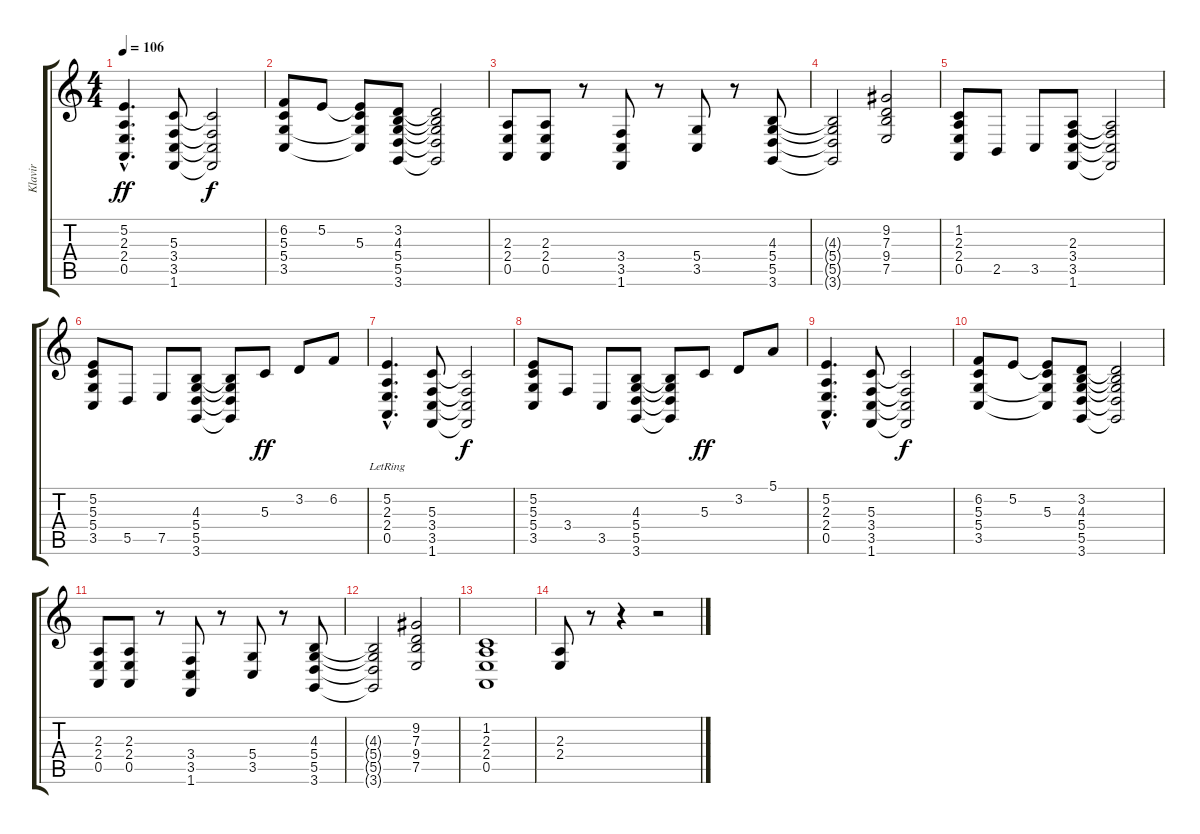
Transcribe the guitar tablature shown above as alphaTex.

\track ("Klavir" "Klavir") {instrument acousticgrandpiano}
\staff {score tabs}
\tuning (E4 B3 G3 D3 A2 E2) {hide}
\ts (4 4)
\tempo 106
\clef g2
\ks c
(5.2{hac} 2.3{hac} 2.4{hac} 0.5{hac}).4{d dy ff} (5.3 3.4 3.5 1.6).8 (5.3{t} 3.4{t} 3.5{t} 1.6{t}).2{dy f} |
(6.2 5.3 5.4 3.5).8 5.2.8 (5.2{t} 5.3 5.4{t} 3.5{t}).8 (3.2 4.3 5.4 5.5 3.6).8 (3.2{t} 4.3{t} 5.4{t} 5.5{t} 3.6{t}).2 |
(2.3 2.4 0.5).8 (2.3 2.4 0.5).8 r.8 (3.4 3.5 1.6).8 r.8 (5.4 3.5).8 r.8 (4.3 5.4 5.5 3.6).8 |
(4.3{t} 5.4{t} 5.5{t} 3.6{t}).2 (9.2 7.3 9.4 7.5).2 |
(1.2 2.3 2.4 0.5).8 2.5.8 3.5.8 (2.3 3.4 3.5 1.6).8 (2.3{t} 3.4{t} 3.5{t} 1.6{t}).2 |
(5.2 5.3 5.4 3.5).8 5.5.8 7.5.8 (4.3 5.4 5.5 3.6).8 (4.3{t} 5.4{t} 5.5{t} 3.6{t}).8 5.3.8{dy ff} 3.2.8 6.2.8 |
(5.2{hac lr} 2.3{hac} 2.4{hac} 0.5{hac}).4{d} (5.3 3.4 3.5 1.6).8 (5.3{t} 3.4{t} 3.5{t} 1.6{t}).2{dy f} |
(5.2 5.3 5.4 3.5).8 3.4.8 3.5.8 (4.3 5.4 5.5 3.6).8 (4.3{t} 5.4{t} 5.5{t} 3.6{t}).8 5.3.8{dy ff} 3.2.8 5.1.8 |
(5.2{hac} 2.3{hac} 2.4{hac} 0.5{hac}).4{d} (5.3 3.4 3.5 1.6).8 (5.3{t} 3.4{t} 3.5{t} 1.6{t}).2{dy f} |
(6.2 5.3 5.4 3.5).8 5.2.8 (5.2{t} 5.3 5.4{t} 3.5{t}).8 (3.2 4.3 5.4 5.5 3.6).8 (3.2{t} 4.3{t} 5.4{t} 5.5{t} 3.6{t}).2 |
(2.3 2.4 0.5).8 (2.3 2.4 0.5).8 r.8 (3.4 3.5 1.6).8 r.8 (5.4 3.5).8 r.8 (4.3 5.4 5.5 3.6).8 |
(4.3{t} 5.4{t} 5.5{t} 3.6{t}).2 (9.2 7.3 9.4 7.5).2 |
(1.2 2.3 2.4 0.5).1 |
(2.3 2.4).8 r.8 r.4 r.2
